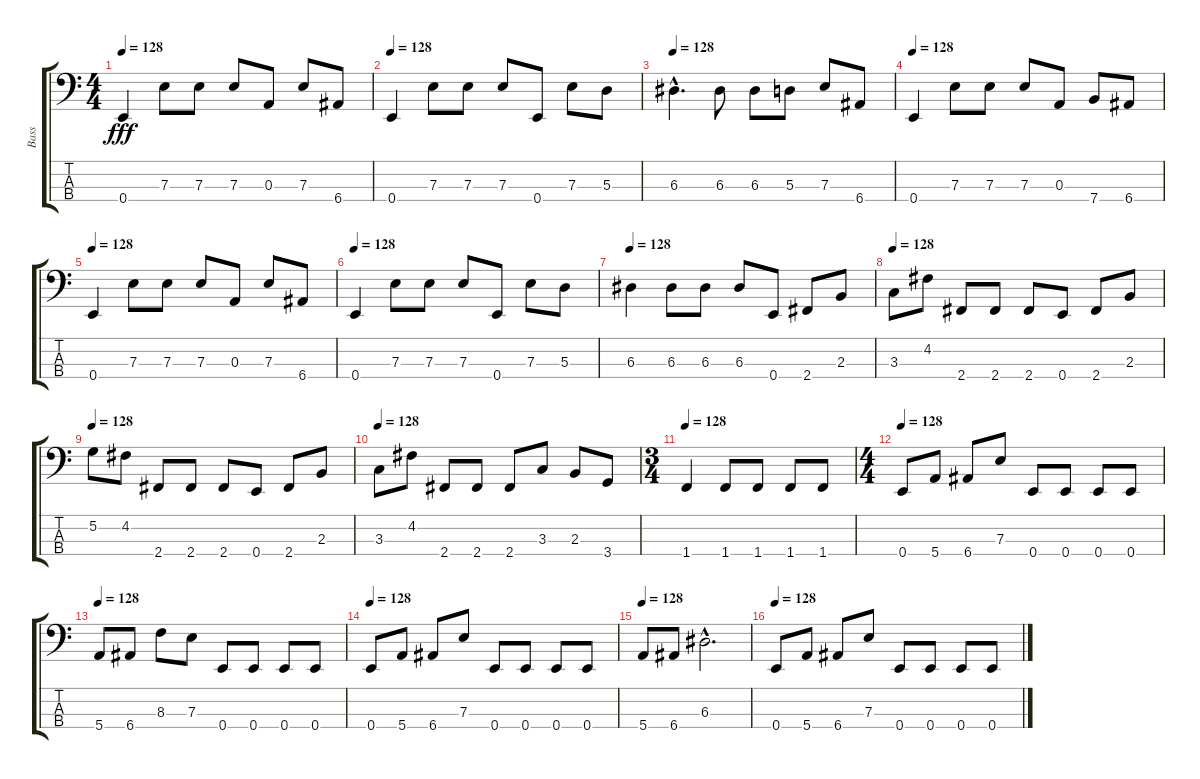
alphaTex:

\track ("Bass" "Bass") {instrument electricbasspick}
\staff {score tabs}
\tuning (G2 D2 A1 E1) {hide}
\ts (4 4)
\tempo 128
\clef f4
\ks c
0.4.4{dy fff} 7.3.8 7.3.8 7.3.8 0.3.8 7.3.8 6.4.8 |
\tempo 128
0.4.4 7.3.8 7.3.8 7.3.8 0.4.8 7.3.8 5.3.8 |
\tempo 128
6.3{hac}.4{d} 6.3.8 6.3.8 5.3.8 7.3.8 6.4.8 |
\tempo 128
0.4.4 7.3.8 7.3.8 7.3.8 0.3.8 7.4.8 6.4.8 |
\tempo 128
0.4.4 7.3.8 7.3.8 7.3.8 0.3.8 7.3.8 6.4.8 |
\tempo 128
0.4.4 7.3.8 7.3.8 7.3.8 0.4.8 7.3.8 5.3.8 |
\tempo 128
6.3.4 6.3.8 6.3.8 6.3.8 0.4.8 2.4.8 2.3.8 |
\tempo 128
3.3.8 4.2.8 2.4.8 2.4.8 2.4.8 0.4.8 2.4.8 2.3.8 |
\tempo 128
5.2.8 4.2.8 2.4.8 2.4.8 2.4.8 0.4.8 2.4.8 2.3.8 |
\tempo 128
3.3.8 4.2.8 2.4.8 2.4.8 2.4.8 3.3.8 2.3.8 3.4.8 |
\ts (3 4)
\tempo 128
1.4.4 1.4.8 1.4.8 1.4.8 1.4.8 |
\ts (4 4)
\tempo 128
0.4.8 5.4.8 6.4.8 7.3.8 0.4.8 0.4.8 0.4.8 0.4.8 |
\tempo 128
5.4.8 6.4.8 8.3.8 7.3.8 0.4.8 0.4.8 0.4.8 0.4.8 |
\tempo 128
0.4.8 5.4.8 6.4.8 7.3.8 0.4.8 0.4.8 0.4.8 0.4.8 |
\tempo 128
5.4.8 6.4.8 6.3{hac}.2{d} |
\tempo 128
0.4.8 5.4.8 6.4.8 7.3.8 0.4.8 0.4.8 0.4.8 0.4.8
